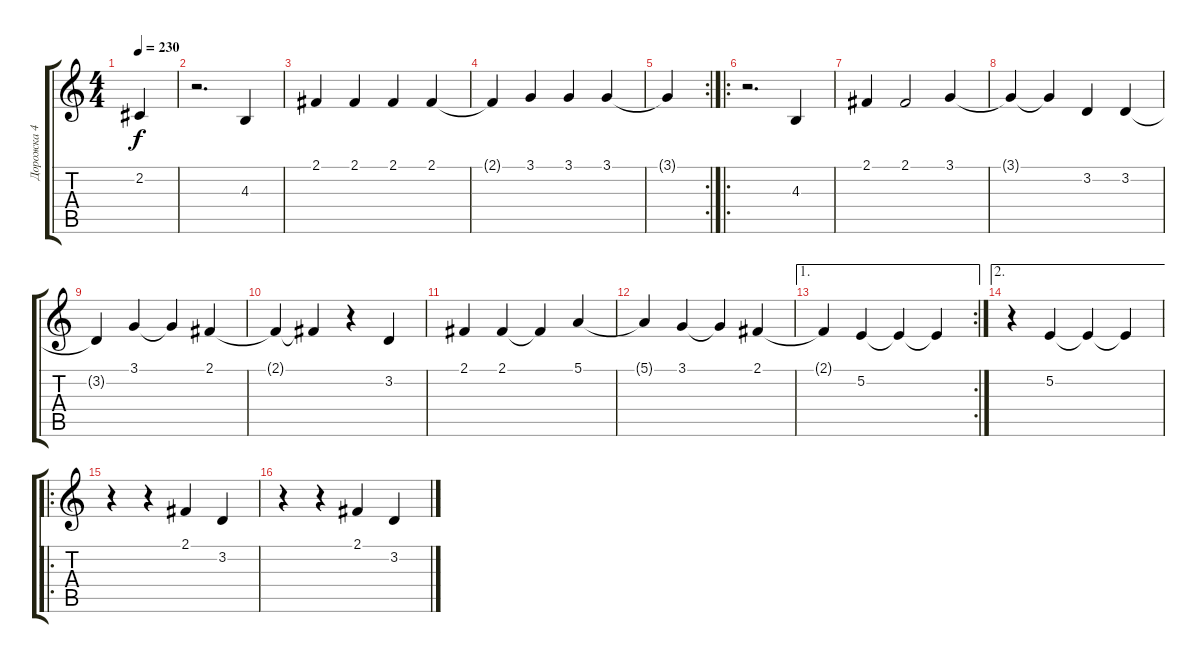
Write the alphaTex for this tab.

\track ("Дорожка 4" "Дорожка 4") {instrument tuba}
\staff {score tabs}
\tuning (E4 B3 G3 D3 A2 E2) {hide}
\ts (4 4)
\tempo 230
\clef g2
\ks c
2.2{t}.4{dy f} |
r.2{d} 4.3.4 |
2.1.4 2.1.4 2.1.4 2.1.4 |
2.1{t}.4 3.1.4 3.1.4 3.1.4 |
\rc 2
3.1{t}.4 |
\ro
r.2{d} 4.3.4 |
2.1.4 2.1.2 3.1.4 |
3.1{t}.4 3.1{t}.4 3.2.4 3.2.4 |
3.2{t}.4 3.1.4 3.1{t}.4 2.1.4 |
2.1{t}.4 2.1{t}.4 r.4 3.2.4 |
2.1.4 2.1.4 2.1{t}.4 5.1.4 |
5.1{t}.4 3.1.4 3.1{t}.4 2.1.4 |
\ae 1
\rc 2
2.1{t}.4 5.2.4 5.2{t}.4 5.2{t}.4 |
\ae 2
r.4 5.2.4 5.2{t}.4 5.2{t}.4 |
\ro
r.4 r.4 2.1.4 3.2.4 |
r.4 r.4 2.1.4 3.2.4
